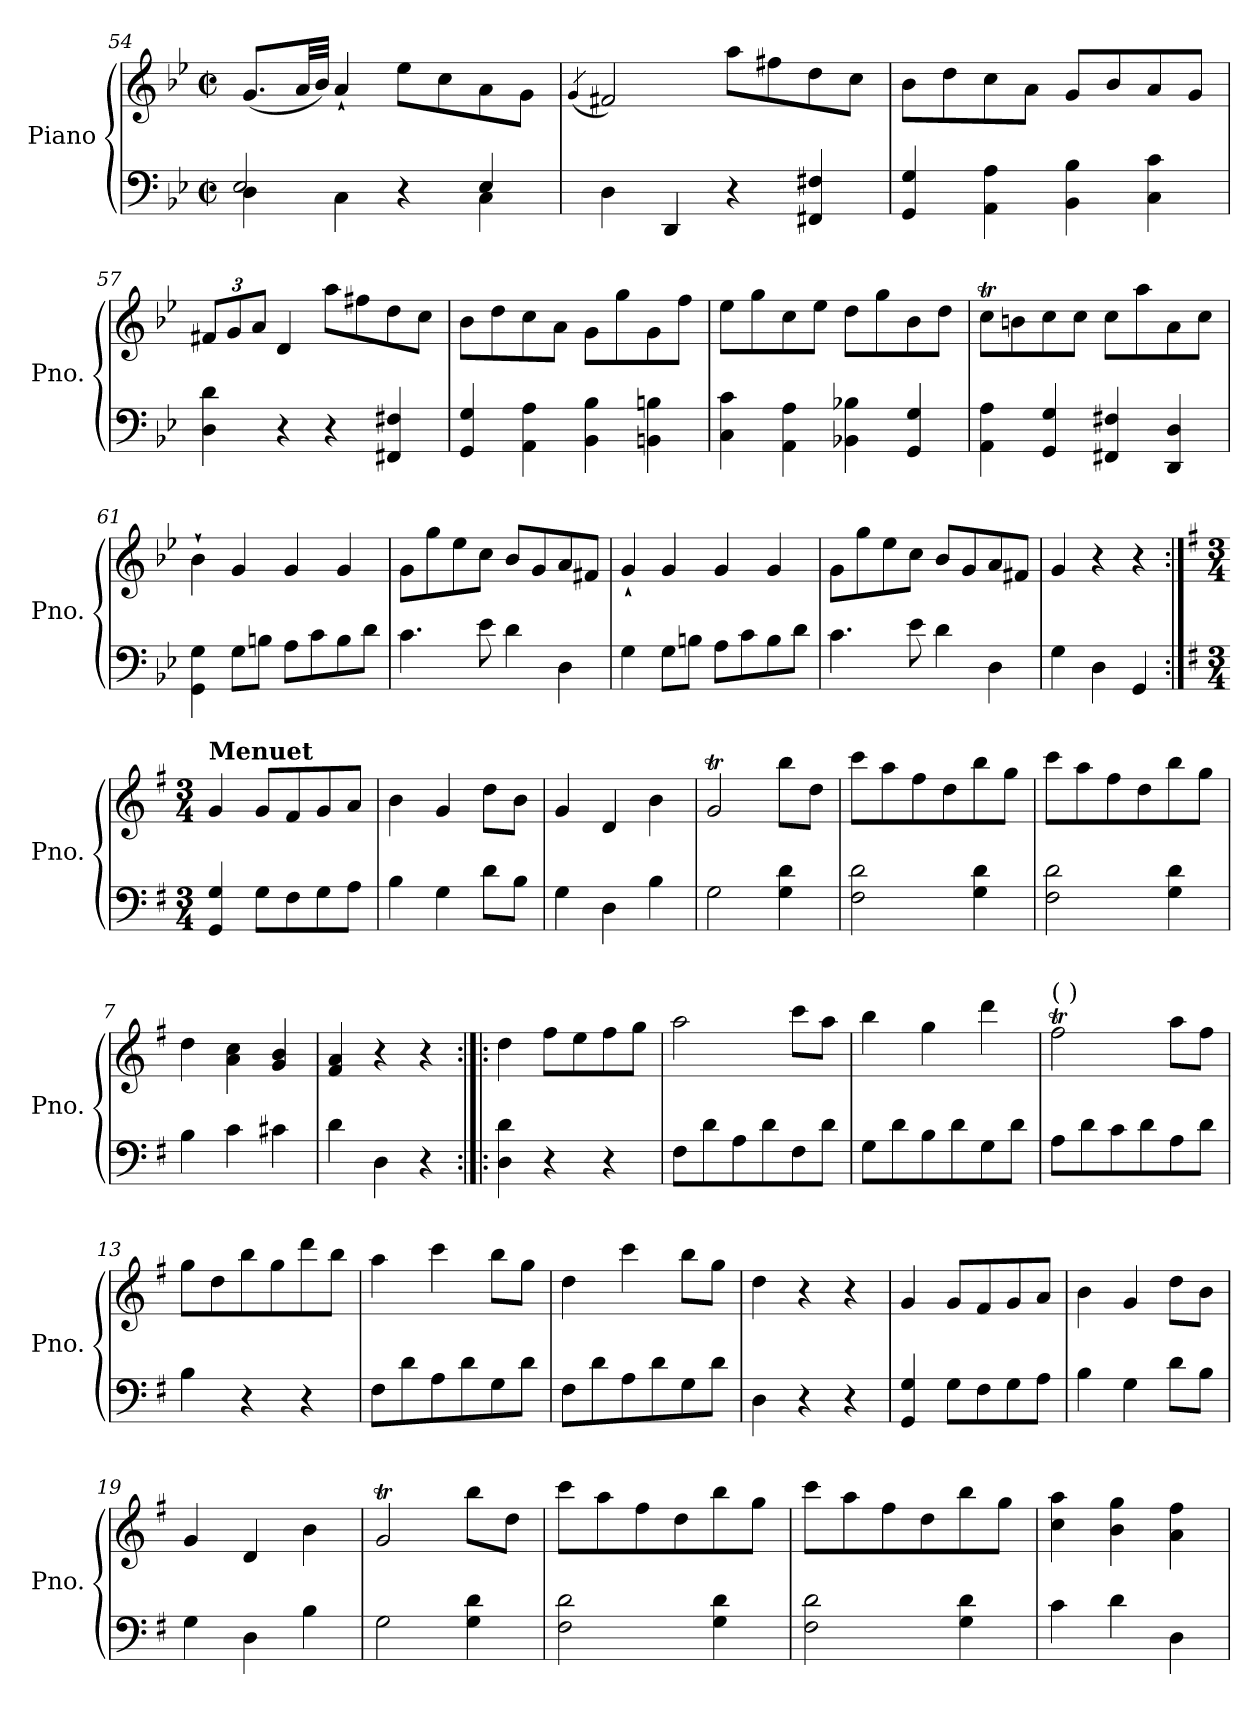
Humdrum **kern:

**kern	**kern	**dynam
*part1	*part1	*part1
*staff2	*staff1	*staff1/2
*I"Piano	*	*
*I'Pno.	*	*
*clefF4	*clefG2	*
*k[b-e-]	*k[b-e-]	*
*M2/2	*M2/2	*
*met(c|)	*met(c|)	*
=54	=54	=54
*^	*	*
4D\	2E-/	(<8.g/L	.
.	.	32a/LL	.
.	.	32b-/JJJ)	.
4C\	.	4a`/	.
4r	4ryy	8ee-\L	.
.	.	8cc\	.
4C\	4E-/	8a\	.
.	.	8g\J	.
*v	*v	*	*
!!LO:LB:g=z
=55	=55	=55
.	(<4qg/	.
4D\	2f#X/)	.
4DD/	.	.
!	!	!LO:DY:b
!	!	!LO:DY:n=1:b
!	!	!LO:DY:n=2:b
4r	8aa\L	other-dynamics mf other-dynamics
.	8ff#X\	.
4FF#X/ 4F#X/	8dd\	.
.	8cc\J	.
=56	=56	=56
4GG/ 4G/	8b-\L	.
.	8dd\	.
4AA\ 4A\	8cc\	.
.	8a\J	.
4BB-\ 4B-\	8g/L	.
.	8b-/	.
4C\ 4c\	8a/	.
.	8g/J	.
=57	=57	=57
*	*Xbrackettup	*
4D\ 4d\	12f#X/L	.
.	12g/	.
.	12a/J	.
4r	4d/	.
4r	8aa\L	.
.	8ff#X\	.
4FF#X/ 4F#X/	8dd\	.
.	8cc\J	.
=58	=58	=58
4GG/ 4G/	8b-\L	.
.	8dd\	.
4AA\ 4A\	8cc\	.
.	8a\J	.
4BB-\ 4B-\	8g\L	.
.	8gg\	.
4BBn\ 4Bn\	8g\	.
.	8ff\J	.
=59	=59	=59
4C\ 4c\	8ee-\L	.
.	8gg\	.
4AA\ 4A\	8cc\	.
.	8ee-\J	.
4BB-X\ 4B-X\	8dd\L	.
.	8gg\	.
4GG/ 4G/	8b-\	.
.	8dd\J	.
!!LO:LB:g=z
=60	=60	=60
4AA\ 4A\	8ccT\L	.
.	8bn\	.
4GG/ 4G/	8cc\	.
.	8cc\J	.
4FF#X/ 4F#X/	8cc\L	.
.	8aa\	.
4DD/ 4D/	8a\	.
.	8cc\J	.
=61	=61	=61
4GG\ 4G\	4b-`\	.
8G\L	4g/	.
8Bn\J	.	.
8A\L	4g/	.
8c\	.	.
8B\	4g/	.
8d\J	.	.
=62	=62	=62
4.c\	8g\L	.
.	8gg\	.
.	8ee-\	.
8e-\	8cc\J	.
4d\	8b-/L	.
.	8g/	.
4D\	8a/	.
.	8f#X/J	.
=63	=63	=63
4G\	4g`/	.
!	!	!LO:DY:b
!	!	!LO:DY:n=1:b
!	!	!LO:DY:n=2:b
8G\L	4g/	other-dynamics p other-dynamics
8Bn\J	.	.
8A\L	4g/	.
8c\	.	.
8B\	4g/	.
8d\J	.	.
=64	=64	=64
4.c\	8g\L	.
.	8gg\	.
.	8ee-\	.
8e-\	8cc\J	.
4d\	8b-/L	.
.	8g/	.
4D\	8a/	.
.	8f#X/J	.
=65	=65	=65
4G\	4g/	.
4D\	4r	.
4GG/	4r	.
!!LO:PB:g=z
=1:|!	=1:|!	=1:|!
*k[f#]	*k[f#]	*
*M3/4	*M3/4	*
*	*MM180	*
!	!LO:TX:a:B:t=Menuet	!
!	!	!LO:DY:b
!	!	!LO:DY:n=1:b
!	!	!LO:DY:n=2:b
4GG/ 4G/	4g/	other-dynamics f other-dynamics
8G\L	8g/L	.
8F#\	8f#/	.
8G\	8g/	.
8A\J	8a/J	.
=2	=2	=2
4B\	4b\	.
4G\	4g/	.
8d\L	8dd\L	.
8B\J	8b\J	.
=3	=3	=3
4G\	4g/	.
4D\	4d/	.
4B\	4b\	.
=4	=4	=4
2G\	2gT/	.
4G\ 4d\	8bb\L	.
.	8dd\J	.
=5	=5	=5
2F#\ 2d\	8ccc\L	.
.	8aa\	.
.	8ff#\	.
.	8dd\	.
4G\ 4d\	8bb\	.
.	8gg\J	.
=6	=6	=6
2F#\ 2d\	8ccc\L	.
.	8aa\	.
.	8ff#\	.
.	8dd\	.
4G\ 4d\	8bb\	.
.	8gg\J	.
=7	=7	=7
4B\	4dd\	.
4c\	4a\ 4cc\	.
4c#X\	4g/ 4b/	.
=8	=8	=8
4d\	4f#/ 4a/	.
4D\	4r	.
4r	4r	.
!!LO:LB:g=z
=9:|!|:	=9:|!|:	=9:|!|:
4D\ 4d\	4dd\	.
4r	8ff#\L	.
.	8ee\	.
4r	8ff#\	.
.	8gg\J	.
=10	=10	=10
8F#\L	2aa\	.
8d\	.	.
8A\	.	.
8d\	.	.
8F#\	8ccc\L	.
8d\J	8aa\J	.
=11	=11	=11
8G\L	4bb\	.
8d\	.	.
8B\	4gg\	.
8d\	.	.
8G\	4ddd\	.
8d\J	.	.
=12	=12	=12
!	!LO:TX:a:t=(    )	!
8A\L	2ff#t\	.
8d\	.	.
8c\	.	.
8d\	.	.
8A\	8aa\L	.
8d\J	8ff#\J	.
=13	=13	=13
4B\	8gg\L	.
.	8dd\	.
4r	8bb\	.
.	8gg\	.
4r	8ddd\	.
.	8bb\J	.
=14	=14	=14
8F#\L	4aa\	.
8d\	.	.
8A\	4ccc\	.
8d\	.	.
8G\	8bb\L	.
8d\J	8gg\J	.
=15	=15	=15
8F#\L	4dd\	.
8d\	.	.
8A\	4ccc\	.
8d\	.	.
8G\	8bb\L	.
8d\J	8gg\J	.
!!LO:LB:g=z
=16	=16	=16
4D\	4dd\	.
4r	4r	.
4r	4r	.
=17	=17	=17
4GG/ 4G/	4g/	.
8G\L	8g/L	.
8F#\	8f#/	.
8G\	8g/	.
8A\J	8a/J	.
=18	=18	=18
4B\	4b\	.
4G\	4g/	.
8d\L	8dd\L	.
8B\J	8b\J	.
=19	=19	=19
4G\	4g/	.
4D\	4d/	.
4B\	4b\	.
=20	=20	=20
2G\	2gT/	.
4G\ 4d\	8bb\L	.
.	8dd\J	.
=21	=21	=21
2F#\ 2d\	8ccc\L	.
.	8aa\	.
.	8ff#\	.
.	8dd\	.
4G\ 4d\	8bb\	.
.	8gg\J	.
=22	=22	=22
2F#\ 2d\	8ccc\L	.
.	8aa\	.
.	8ff#\	.
.	8dd\	.
4G\ 4d\	8bb\	.
.	8gg\J	.
=23	=23	=23
4c\	4cc\ 4aa\	.
4d\	4b\ 4gg\	.
4D\	4a\ 4ff#\	.
=	=	=
*-	*-	*-
